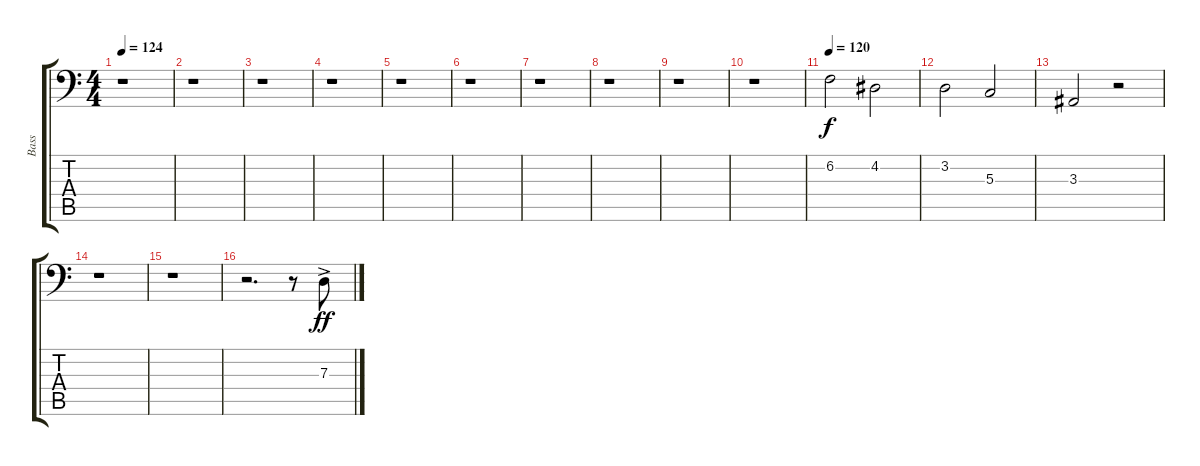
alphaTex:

\track ("Bass" "Bass") {instrument synthstrings1}
\staff {score tabs}
\tuning (E3 B2 G2 D2 A1 E1) {hide}
\ts (4 4)
\tempo 124
\clef f4
\ks c
r.1{dy f} |
r.1 |
r.1 |
r.1 |
r.1 |
r.1 |
r.1 |
r.1 |
r.1 |
r.1 |
\tempo 120
6.2.2 4.2.2 |
3.2.2 5.3.2 |
3.3.2 r.2 |
r.1 |
r.1 |
r.2{d} r.8 7.3{ac}.8{dy ff}
